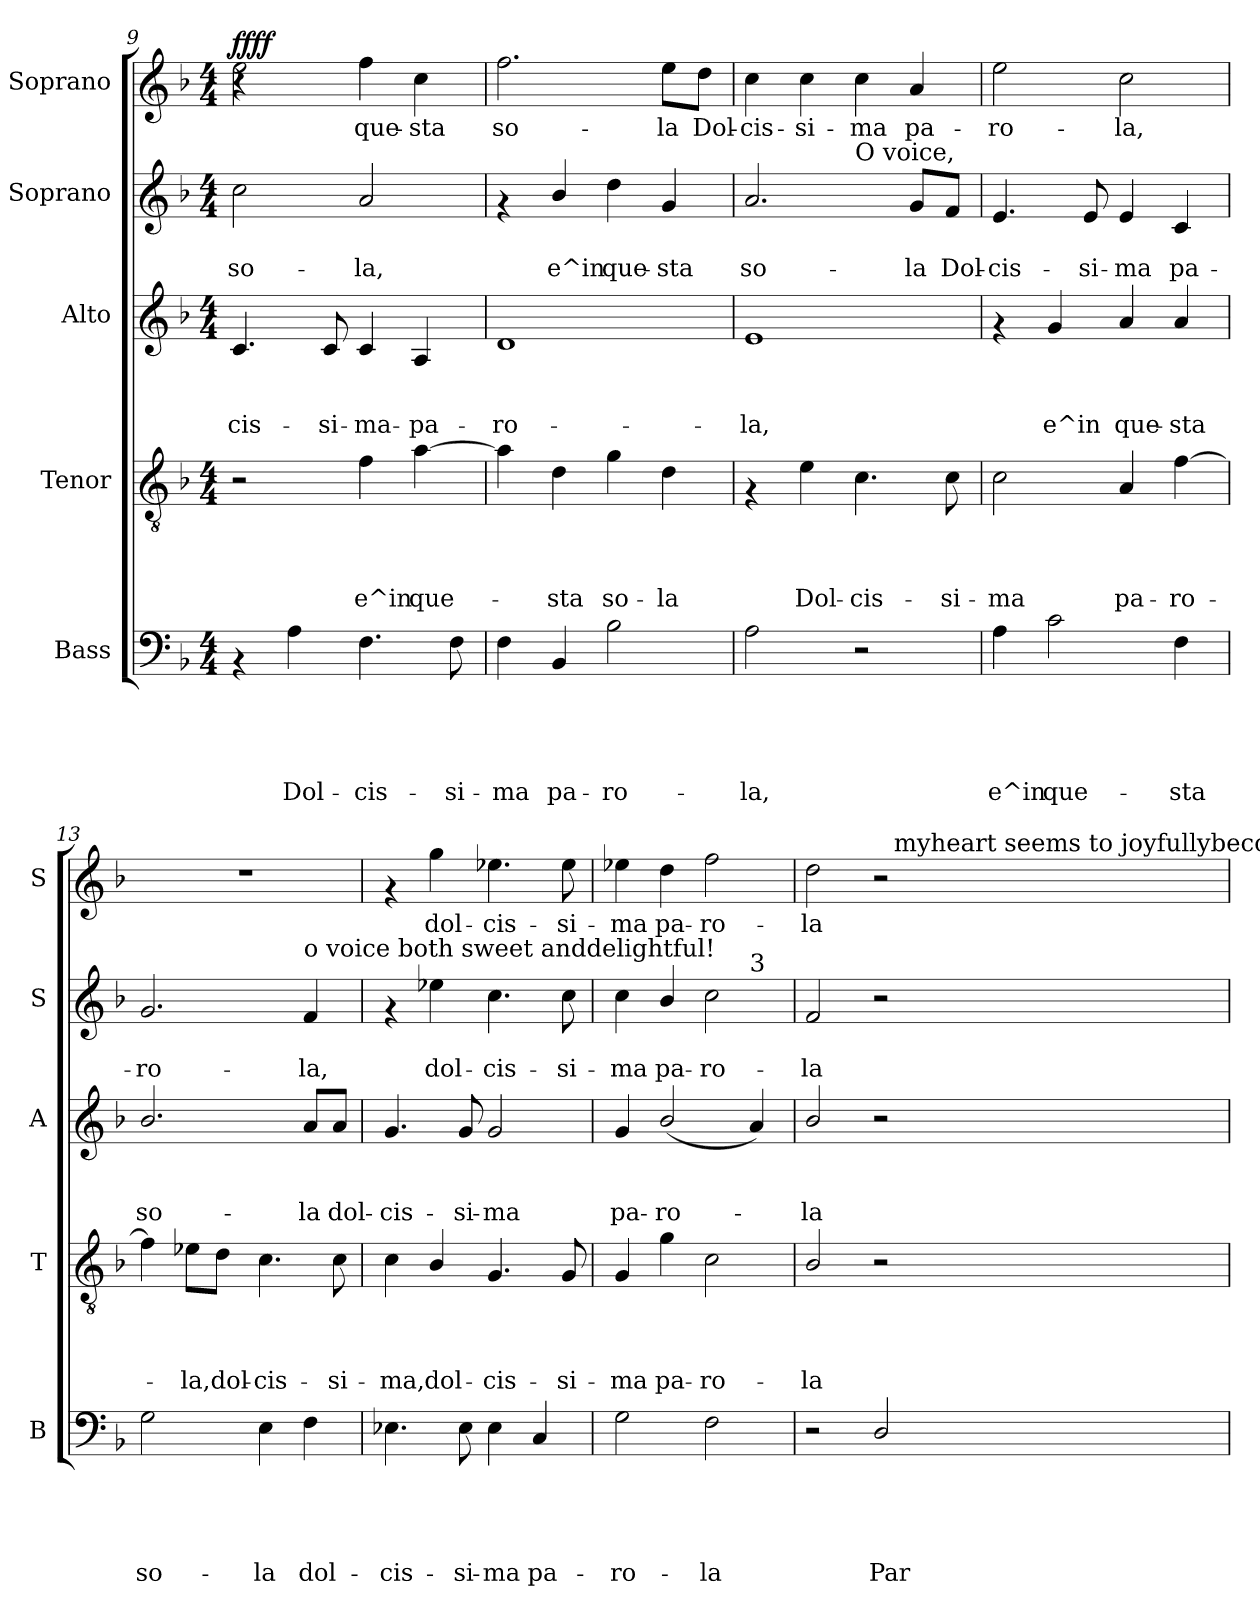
**kern	**text	**text	**text	**text	**text	**kern	**text	**text	**text	**text	**kern	**text	**text	**text	**kern	**text	**text	**kern	**text	**dynam
*part5	*part5	*part5	*part5	*part5	*part5	*part4	*part4	*part4	*part4	*part4	*part3	*part3	*part3	*part3	*part2	*part2	*part2	*part1	*part1	*part1
*staff5	*staff5	*staff5	*staff5	*staff5	*staff5	*staff4	*staff4	*staff4	*staff4	*staff4	*staff3	*staff3	*staff3	*staff3	*staff2	*staff2	*staff2	*staff1	*staff1	*staff1
*I"Bass	*	*	*	*	*	*I"Tenor	*	*	*	*	*I"Alto	*	*	*	*I"Soprano	*	*	*I"Soprano	*	*
*I'B	*	*	*	*	*	*I'T	*	*	*	*	*I'A	*	*	*	*I'S	*	*	*I'S	*	*
*clefF4	*	*	*	*	*	*clefGv2	*	*	*	*	*clefG2	*	*	*	*clefG2	*	*	*clefG2	*	*
*k[b-]	*	*	*	*	*	*k[b-]	*	*	*	*	*k[b-]	*	*	*	*k[b-]	*	*	*k[b-]	*	*
*F:	*	*	*	*	*	*F:	*	*	*	*	*F:	*	*	*	*F:	*	*	*F:	*	*
*M4/4	*	*	*	*	*	*M4/4	*	*	*	*	*M4/4	*	*	*	*M4/4	*	*	*M4/4	*	*
=9	=9	=9	=9	=9	=9	=9	=9	=9	=9	=9	=9	=9	=9	=9	=9	=9	=9	=9	=9	=9
!	!	!	!	!	!	!	!	!	!	!	!	!	!	!LO:LY:b	!	!	!LO:LY:b	!	!	!LO:DY:a
*	*	*	*	*	*	*	*	*	*	*	*	*	*	*	*	*	*	*^	*	*
!	!	!	!	!	!	!	!	!	!	!	!	!	!	!	!	!	!	!	!	!	!LO:DY:n=1:a
4rAA	.	.	.	.	.	2r	.	.	.	.	4.c/	.	.	-cis-	2cc\	.	so-	2ee\	4ra	.	ff ff
!	!	!	!	!	!LO:LY:b	!	!	!	!	!	!	!	!	!	!	!	!	!	!	!	!
4A\	.	.	.	.	Dol-	.	.	.	.	.	.	.	.	.	.	.	.	.	2.ryy	.	.
!	!	!	!	!	!	!	!	!	!	!	!	!	!	!LO:LY:b	!	!	!	!	!	!	!
.	.	.	.	.	.	.	.	.	.	.	8c/	.	.	-si-	.	.	.	.	.	.	.
!	!	!	!	!	!LO:LY:b	!	!	!	!	!LO:LY:b	!	!	!	!LO:LY:b	!	!	!LO:LY:b	!	!	!LO:LY:b	!
4.F\	.	.	.	.	-cis-	4f\	.	.	.	e^in	4c/	.	.	-ma-	2a/	.	-la,	4ff\	.	-que-	.
!	!	!	!	!	!	!	!	!	!	!LO:LY:b	!	!	!	!LO:LY:b	!	!	!	!	!	!LO:LY:b	!
.	.	.	.	.	.	[>4a\	.	.	.	que-	4A/	.	.	-pa-	.	.	.	4cc\	.	-sta	.
!	!	!	!	!	!LO:LY:b	!	!	!	!	!	!	!	!	!	!	!	!	!	!	!	!
8F\	.	.	.	.	-si-	.	.	.	.	.	.	.	.	.	.	.	.	.	.	.	.
*	*	*	*	*	*	*	*	*	*	*	*	*	*	*	*	*	*	*v	*v	*	*
=10	=10	=10	=10	=10	=10	=10	=10	=10	=10	=10	=10	=10	=10	=10	=10	=10	=10	=10	=10	=10
!	!	!	!	!	!LO:LY:b	!	!	!	!	!	!	!	!	!LO:LY:b	!	!	!	!	!LO:LY:b	!
4F\	.	.	.	.	-ma	4a\]	.	.	.	.	1d	.	.	-ro-	4rf	.	.	2.ff\	so-	.
!	!	!	!	!	!LO:LY:b	!	!	!	!	!LO:LY:b	!	!	!	!	!	!	!LO:LY:b	!	!	!
4BB-/	.	.	.	.	pa-	4d\	.	.	.	-sta	.	.	.	.	4b-/	.	e^in	.	.	.
!	!	!	!	!	!LO:LY:b	!	!	!	!	!LO:LY:b	!	!	!	!	!	!	!LO:LY:b	!	!	!
2B-\	.	.	.	.	-ro-	4g\	.	.	.	so-	.	.	.	.	4dd\	.	que-	.	.	.
!	!	!	!	!	!	!	!	!	!	!LO:LY:b	!	!	!	!	!	!	!LO:LY:b	!	!LO:LY:b	!
.	.	.	.	.	.	4d\	.	.	.	-la	.	.	.	.	4g/	.	-sta	8ee\L	-la	.
!	!	!	!	!	!	!	!	!	!	!	!	!	!	!	!	!	!	!	!LO:LY:b	!
.	.	.	.	.	.	.	.	.	.	.	.	.	.	.	.	.	.	8dd\J	Dol-	.
!!LO:PB:g=z
=11	=11	=11	=11	=11	=11	=11	=11	=11	=11	=11	=11	=11	=11	=11	=11	=11	=11	=11	=11	=11
!	!	!	!	!	!LO:LY:b	!	!	!	!	!	!	!	!	!LO:LY:b	!	!	!LO:LY:b	!	!LO:LY:b	!
*	*	*	*	*	*	*	*	*	*	*	*	*	*	*	*^	*	*	*	*	*
2A\	.	.	.	.	-la,	4rF	.	.	.	.	1e	.	.	-la,	2.a/	2ryy	.	so-	4cc\	-cis-	.
!	!	!	!	!	!	!	!	!	!	!LO:LY:b	!	!	!	!	!	!	!	!	!	!LO:LY:b	!
.	.	.	.	.	.	4e\	.	.	.	Dol-	.	.	.	.	.	.	.	.	4cc\	-si-	.
!	!	!	!	!	!	!	!	!	!	!	!	!	!	!	!	!LO:TX:a:t=O voice,	!	!	!	!	!
!	!	!	!	!	!	!	!	!	!	!LO:LY:b	!	!	!	!	!	!	!	!	!	!LO:LY:b	!
2r	.	.	.	.	.	4.c\	.	.	.	-cis-	.	.	.	.	.	2ryy	.	.	4cc\	-ma	.
!	!	!	!	!	!	!	!	!	!	!	!	!	!	!	!	!	!	!LO:LY:b	!	!LO:LY:b	!
.	.	.	.	.	.	.	.	.	.	.	.	.	.	.	8g/L	.	.	-la	4a/	pa-	.
!	!	!	!	!	!	!	!	!	!	!LO:LY:b	!	!	!	!	!	!	!	!LO:LY:b	!	!	!
.	.	.	.	.	.	8c\	.	.	.	-si-	.	.	.	.	8f/J	.	.	Dol-	.	.	.
=12	=12	=12	=12	=12	=12	=12	=12	=12	=12	=12	=12	=12	=12	=12	=12	=12	=12	=12	=12	=12	=12
!	!	!	!	!	!LO:LY:b	!	!	!	!	!LO:LY:b	!	!	!	!	!	!	!	!LO:LY:b	!	!LO:LY:b	!
*	*	*	*	*	*	*	*	*	*	*	*	*	*	*	*v	*v	*	*	*	*	*
4A\	.	.	.	.	e^in	2c\	.	.	.	-ma	4rf	.	.	.	4.e/	.	-cis-	2ee\	-ro-	.
!	!	!	!	!	!LO:LY:b	!	!	!	!	!	!	!	!	!LO:LY:b	!	!	!	!	!	!
2c\	.	.	.	.	que-	.	.	.	.	.	4g/	.	.	e^in	.	.	.	.	.	.
!	!	!	!	!	!	!	!	!	!	!	!	!	!	!	!	!	!LO:LY:b	!	!	!
.	.	.	.	.	.	.	.	.	.	.	.	.	.	.	8e/	.	-si-	.	.	.
!	!	!	!	!	!	!	!	!	!	!LO:LY:b	!	!	!	!LO:LY:b	!	!	!LO:LY:b	!	!LO:LY:b	!
.	.	.	.	.	.	4A/	.	.	.	pa-	4a/	.	.	que-	4e/	.	-ma	2cc\	-la,	.
!	!	!	!	!	!LO:LY:b	!	!	!	!	!LO:LY:b	!	!	!	!LO:LY:b	!	!	!LO:LY:b	!	!	!
4F\	.	.	.	.	-sta	[>4f\	.	.	.	-ro-	4a/	.	.	-sta	4c/	.	pa-	.	.	.
=13	=13	=13	=13	=13	=13	=13	=13	=13	=13	=13	=13	=13	=13	=13	=13	=13	=13	=13	=13	=13
!	!	!	!	!	!LO:LY:b	!	!	!	!	!	!	!	!	!LO:LY:b	!	!	!LO:LY:b	!	!	!
2G\	.	.	.	.	so-	4f\]	.	.	.	.	2.b-/	.	.	so-	2.g/	.	-ro-	1r	.	.
!	!	!	!	!	!	!	!	!	!	!LO:LY:b	!	!	!	!	!	!	!	!	!	!
.	.	.	.	.	.	8e-X\L	.	.	.	-la,	.	.	.	.	.	.	.	.	.	.
!	!	!	!	!	!	!	!	!	!	!LO:LY:b	!	!	!	!	!	!	!	!	!	!
.	.	.	.	.	.	8d\J	.	.	.	dol-	.	.	.	.	.	.	.	.	.	.
!	!	!	!	!	!LO:LY:b	!	!	!	!	!LO:LY:b	!	!	!	!	!	!	!	!	!	!
4E\	.	.	.	.	-la	4.c\	.	.	.	-cis-	.	.	.	.	.	.	.	.	.	.
!	!	!	!	!	!	!	!	!	!	!	!	!	!	!	!LO:TX:a:t=o voice both sweet anddelightful!	!	!	!	!	!
!	!	!	!	!	!LO:LY:b	!	!	!	!	!	!	!	!	!LO:LY:b	!	!	!LO:LY:b	!	!	!
4F\	.	.	.	.	dol-	.	.	.	.	.	8a/L	.	.	-la	4f/	.	-la,	.	.	.
!	!	!	!	!	!	!	!	!	!	!LO:LY:b	!	!	!	!LO:LY:b	!	!	!	!	!	!
.	.	.	.	.	.	8c\	.	.	.	-si-	8a/J	.	.	dol-	.	.	.	.	.	.
=14	=14	=14	=14	=14	=14	=14	=14	=14	=14	=14	=14	=14	=14	=14	=14	=14	=14	=14	=14	=14
!	!	!	!	!	!LO:LY:b	!	!	!	!	!LO:LY:b	!	!	!	!LO:LY:b	!	!	!	!	!	!
4.E-X\	.	.	.	.	-cis-	4c\	.	.	.	-ma,	4.g/	.	.	-cis-	4rf	.	.	4rf	.	.
!	!	!	!	!	!	!	!	!	!	!LO:LY:b	!	!	!	!	!	!	!LO:LY:b	!	!LO:LY:b	!
.	.	.	.	.	.	4B-/	.	.	.	dol-	.	.	.	.	4ee-X\	.	dol-	4gg\	dol-	.
!	!	!	!	!	!LO:LY:b	!	!	!	!	!	!	!	!	!LO:LY:b	!	!	!	!	!	!
8E-\	.	.	.	.	-si-	.	.	.	.	.	8g/	.	.	-si-	.	.	.	.	.	.
!	!	!	!	!	!LO:LY:b	!	!	!	!	!LO:LY:b	!	!	!	!LO:LY:b	!	!	!LO:LY:b	!	!LO:LY:b	!
4E-\	.	.	.	.	-ma	4.G/	.	.	.	-cis-	2g/	.	.	-ma	4.cc\	.	-cis-	4.ee-X\	-cis-	.
!	!	!	!	!	!LO:LY:b	!	!	!	!	!	!	!	!	!	!	!	!	!	!	!
4C/	.	.	.	.	pa-	.	.	.	.	.	.	.	.	.	.	.	.	.	.	.
!	!	!	!	!	!	!	!	!	!	!LO:LY:b	!	!	!	!	!	!	!LO:LY:b	!	!LO:LY:b	!
.	.	.	.	.	.	8G/	.	.	.	-si-	.	.	.	.	8cc\	.	-si-	8ee-\	-si-	.
=15	=15	=15	=15	=15	=15	=15	=15	=15	=15	=15	=15	=15	=15	=15	=15	=15	=15	=15	=15	=15
!	!	!	!	!	!LO:LY:b	!	!	!	!	!LO:LY:b	!	!	!	!LO:LY:b	!	!	!LO:LY:b	!	!LO:LY:b	!
*	*	*	*	*	*	*	*	*	*	*	*	*	*	*	*^	*	*	*	*	*
2G\	.	.	.	.	-ro-	4G/	.	.	.	-ma	4g/	.	.	pa-	4cc\	2.ryy	.	-ma	4ee-X\	-ma	.
!	!	!	!	!	!	!	!	!	!	!LO:LY:b	!	!	!	!LO:LY:b	!	!	!	!LO:LY:b	!	!LO:LY:b	!
.	.	.	.	.	.	4g\	.	.	.	pa-	(<2b-/	.	.	-ro-	4b-/	.	.	pa-	4dd\	pa-	.
!	!	!	!	!	!LO:LY:b	!	!	!	!	!LO:LY:b	!	!	!	!	!	!	!	!LO:LY:b	!	!LO:LY:b	!
2F\	.	.	.	.	-la	2c\	.	.	.	-ro-	.	.	.	.	2cc\	.	.	-ro-	2ff\	-ro-	.
!	!	!	!	!	!	!	!	!	!	!	!	!	!	!	!	!LO:TX:a:t=3	!	!	!	!	!
.	.	.	.	.	.	.	.	.	.	.	4a/)	.	.	.	.	4ryy	.	.	.	.	.
!!LO:LB:g=z
=16	=16	=16	=16	=16	=16	=16	=16	=16	=16	=16	=16	=16	=16	=16	=16	=16	=16	=16	=16	=16	=16
!	!	!	!	!	!	!	!	!	!	!LO:LY:b	!	!	!	!LO:LY:b	!	!	!	!LO:LY:b	!	!LO:LY:b	!
*	*	*	*	*	*	*	*	*	*	*	*	*	*	*	*v	*v	*	*	*^	*	*
2r	.	.	.	.	.	2B-/	.	.	.	-la	2b-/	.	.	-la	2f/	.	-la	2dd\	2ryy	-la	.
!	!	!	!	!	!LO:LY:b	!	!	!	!	!	!	!	!	!	!	!	!	!	!	!	!
2D/	.	.	.	.	Par	2r	.	.	.	.	2r	.	.	.	2r	.	.	2r	16ryy	.	.
!	!	!	!	!	!	!	!	!	!	!	!	!	!	!	!	!	!	!	!LO:TX:a:t=myheart seems to joyfullybecome	!	!
.	.	.	.	.	.	.	.	.	.	.	.	.	.	.	.	.	.	.	4..ryy	.	.
*	*	*	*	*	*	*	*	*	*	*	*	*	*	*	*	*	*	*v	*v	*	*
=	=	=	=	=	=	=	=	=	=	=	=	=	=	=	=	=	=	=	=	=
*-	*-	*-	*-	*-	*-	*-	*-	*-	*-	*-	*-	*-	*-	*-	*-	*-	*-	*-	*-	*-
